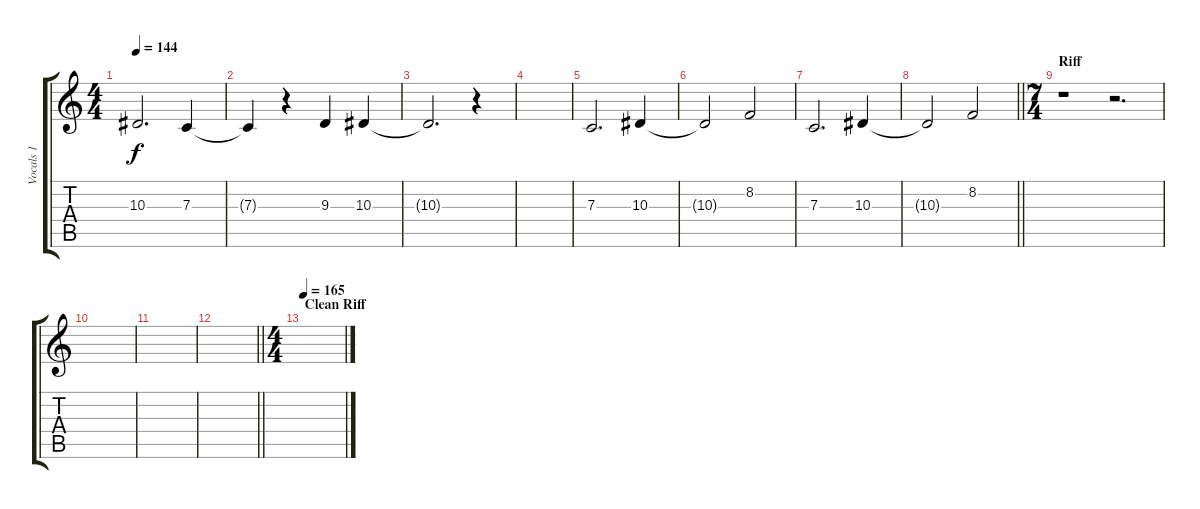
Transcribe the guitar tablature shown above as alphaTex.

\track ("Vocals 1" "Vocals 1") {instrument clarinet}
\staff {score tabs}
\tuning (D4 A3 F3 C3 G2 C2) {hide}
\ts (4 4)
\tempo 144
\clef g2
\ks c
10.3{t}.2{d dy f} 7.3.4 |
7.3{t}.4 r.4 9.3.4 10.3.4 |
10.3{t}.2{d} r.4 |
|
7.3.2{d} 10.3.4 |
10.3{t}.2 8.2.2 |
7.3.2{d} 10.3.4 |
\barLineRight lightlight
10.3{t}.2 8.2.2 |
\ts (7 4)
\section ("" "Riff")
r.1 r.2{d} |
|
|
\barLineRight lightlight
|
\ts (4 4)
\section ("" "Clean Riff")
\tempo 165
